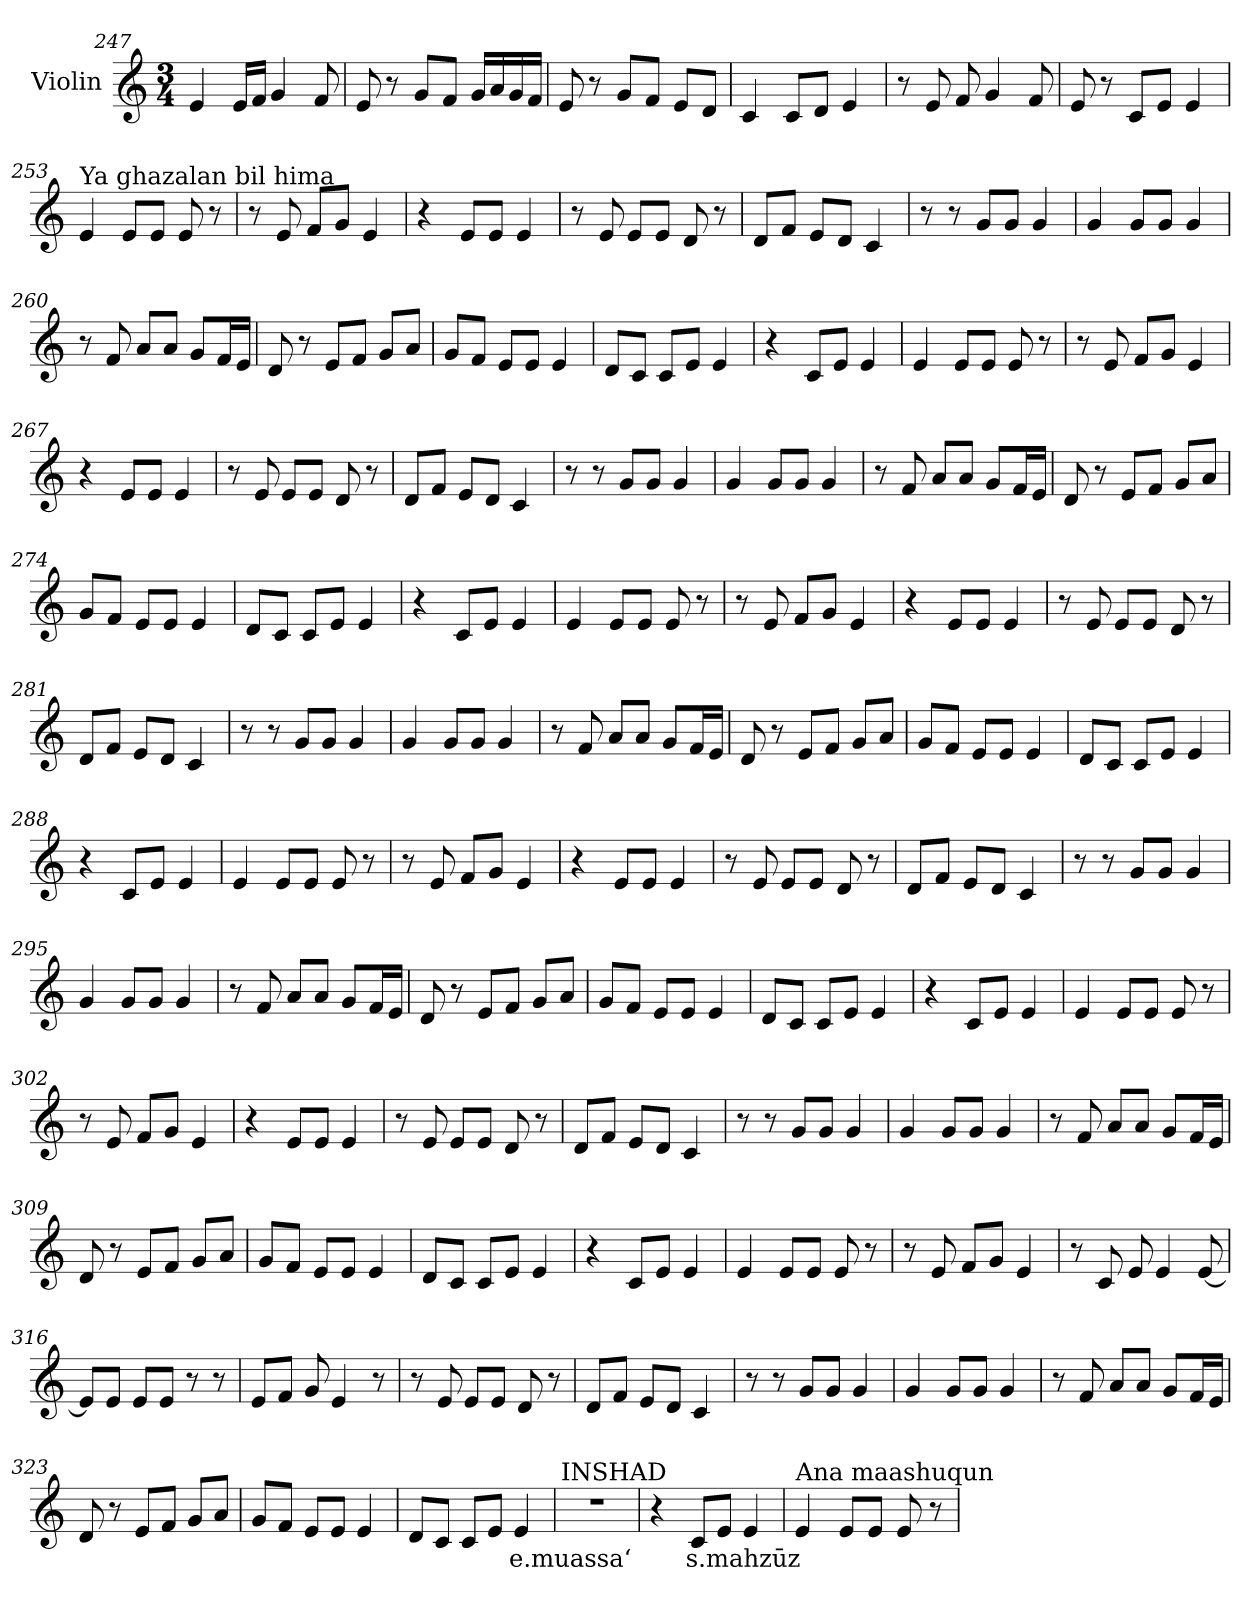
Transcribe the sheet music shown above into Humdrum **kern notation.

**kern	**text
*part1	*part1
*staff1	*staff1
*I"Violin	*
!!LO:LB:g=z
*clefG2	*
*k[]	*
*M3/4	*
=247	=247
4e/	.
16e/LL	.
16f/JJ	.
4g/	.
8f/	.
=248	=248
8e/	.
8r	.
8g/L	.
8f/J	.
16g/LL	.
16a/	.
16g/	.
16f/JJ	.
=249	=249
8e/	.
8r	.
8g/L	.
8f/J	.
8e/L	.
8d/J	.
=250	=250
4c/	.
8c/L	.
8d/J	.
4e/	.
=251	=251
8r	.
8e/	.
8f/	.
4g/	.
8f/	.
=252	=252
8e/	.
8r	.
8c/L	.
8e/J	.
4e/	.
!!LO:LB:g=z
=253	=253
!LO:TX:a:t=Ya ghazalan bil hima	!
4e/	.
8e/L	.
8e/J	.
8e/	.
8r	.
=254	=254
8r	.
8e/	.
8f/L	.
8g/J	.
4e/	.
=255	=255
4r	.
8e/L	.
8e/J	.
4e/	.
=256	=256
8r	.
8e/	.
8e/L	.
8e/J	.
8d/	.
8r	.
=257	=257
8d/L	.
8f/J	.
8e/L	.
8d/J	.
4c/	.
=258	=258
8r	.
8r	.
8g/L	.
8g/J	.
4g/	.
!!LO:LB:g=z
=259	=259
4g/	.
8g/L	.
8g/J	.
4g/	.
=260	=260
8r	.
8f/	.
8a/L	.
8a/J	.
8g/L	.
16f/L	.
16e/JJ	.
=261	=261
8d/	.
8r	.
8e/L	.
8f/J	.
8g/L	.
8a/J	.
=262	=262
8g/L	.
8f/J	.
8e/L	.
8e/J	.
4e/	.
=263	=263
8d/L	.
8c/J	.
8c/L	.
8e/J	.
4e/	.
=264	=264
4r	.
8c/L	.
8e/J	.
4e/	.
!!LO:LB:g=z
=265	=265
4e/	.
8e/L	.
8e/J	.
8e/	.
8r	.
=266	=266
8r	.
8e/	.
8f/L	.
8g/J	.
4e/	.
=267	=267
4r	.
8e/L	.
8e/J	.
4e/	.
=268	=268
8r	.
8e/	.
8e/L	.
8e/J	.
8d/	.
8r	.
=269	=269
8d/L	.
8f/J	.
8e/L	.
8d/J	.
4c/	.
=270	=270
8r	.
8r	.
8g/L	.
8g/J	.
4g/	.
!!LO:LB:g=z
=271	=271
4g/	.
8g/L	.
8g/J	.
4g/	.
=272	=272
8r	.
8f/	.
8a/L	.
8a/J	.
8g/L	.
16f/L	.
16e/JJ	.
=273	=273
8d/	.
8r	.
8e/L	.
8f/J	.
8g/L	.
8a/J	.
=274	=274
8g/L	.
8f/J	.
8e/L	.
8e/J	.
4e/	.
=275	=275
8d/L	.
8c/J	.
8c/L	.
8e/J	.
4e/	.
=276	=276
4r	.
8c/L	.
8e/J	.
4e/	.
!!LO:LB:g=z
=277	=277
4e/	.
8e/L	.
8e/J	.
8e/	.
8r	.
=278	=278
8r	.
8e/	.
8f/L	.
8g/J	.
4e/	.
=279	=279
4r	.
8e/L	.
8e/J	.
4e/	.
=280	=280
8r	.
8e/	.
8e/L	.
8e/J	.
8d/	.
8r	.
=281	=281
8d/L	.
8f/J	.
8e/L	.
8d/J	.
4c/	.
=282	=282
8r	.
8r	.
8g/L	.
8g/J	.
4g/	.
!!LO:PB:g=z
=283	=283
4g/	.
8g/L	.
8g/J	.
4g/	.
=284	=284
8r	.
8f/	.
8a/L	.
8a/J	.
8g/L	.
16f/L	.
16e/JJ	.
=285	=285
8d/	.
8r	.
8e/L	.
8f/J	.
8g/L	.
8a/J	.
=286	=286
8g/L	.
8f/J	.
8e/L	.
8e/J	.
4e/	.
=287	=287
8d/L	.
8c/J	.
8c/L	.
8e/J	.
4e/	.
=288	=288
4r	.
8c/L	.
8e/J	.
4e/	.
!!LO:LB:g=z
=289	=289
4e/	.
8e/L	.
8e/J	.
8e/	.
8r	.
=290	=290
8r	.
8e/	.
8f/L	.
8g/J	.
4e/	.
=291	=291
4r	.
8e/L	.
8e/J	.
4e/	.
=292	=292
8r	.
8e/	.
8e/L	.
8e/J	.
8d/	.
8r	.
=293	=293
8d/L	.
8f/J	.
8e/L	.
8d/J	.
4c/	.
=294	=294
8r	.
8r	.
8g/L	.
8g/J	.
4g/	.
!!LO:LB:g=z
=295	=295
4g/	.
8g/L	.
8g/J	.
4g/	.
=296	=296
8r	.
8f/	.
8a/L	.
8a/J	.
8g/L	.
16f/L	.
16e/JJ	.
=297	=297
8d/	.
8r	.
8e/L	.
8f/J	.
8g/L	.
8a/J	.
=298	=298
8g/L	.
8f/J	.
8e/L	.
8e/J	.
4e/	.
=299	=299
8d/L	.
8c/J	.
8c/L	.
8e/J	.
4e/	.
=300	=300
4r	.
8c/L	.
8e/J	.
4e/	.
!!LO:LB:g=z
=301	=301
4e/	.
8e/L	.
8e/J	.
8e/	.
8r	.
=302	=302
8r	.
8e/	.
8f/L	.
8g/J	.
4e/	.
=303	=303
4r	.
8e/L	.
8e/J	.
4e/	.
=304	=304
8r	.
8e/	.
8e/L	.
8e/J	.
8d/	.
8r	.
=305	=305
8d/L	.
8f/J	.
8e/L	.
8d/J	.
4c/	.
=306	=306
8r	.
8r	.
8g/L	.
8g/J	.
4g/	.
!!LO:LB:g=z
=307	=307
4g/	.
8g/L	.
8g/J	.
4g/	.
=308	=308
8r	.
8f/	.
8a/L	.
8a/J	.
8g/L	.
16f/L	.
16e/JJ	.
=309	=309
8d/	.
8r	.
8e/L	.
8f/J	.
8g/L	.
8a/J	.
=310	=310
8g/L	.
8f/J	.
8e/L	.
8e/J	.
4e/	.
=311	=311
8d/L	.
8c/J	.
8c/L	.
8e/J	.
4e/	.
=312	=312
4r	.
8c/L	.
8e/J	.
4e/	.
!!LO:LB:g=z
=313	=313
4e/	.
8e/L	.
8e/J	.
8e/	.
8r	.
=314	=314
8r	.
8e/	.
8f/L	.
8g/J	.
4e/	.
=315	=315
8r	.
8c/	.
8e/	.
4e/	.
[8e/	.
=316	=316
8e/L]	.
8e/J	.
8e/L	.
8e/J	.
8r	.
8r	.
=317	=317
8e/L	.
8f/J	.
8g/	.
4e/	.
8r	.
=318	=318
8r	.
8e/	.
8e/L	.
8e/J	.
8d/	.
8r	.
!!LO:LB:g=z
=319	=319
8d/L	.
8f/J	.
8e/L	.
8d/J	.
4c/	.
=320	=320
8r	.
8r	.
8g/L	.
8g/J	.
4g/	.
=321	=321
4g/	.
8g/L	.
8g/J	.
4g/	.
=322	=322
8r	.
8f/	.
8a/L	.
8a/J	.
8g/L	.
16f/L	.
16e/JJ	.
=323	=323
8d/	.
8r	.
8e/L	.
8f/J	.
8g/L	.
8a/J	.
=324	=324
8g/L	.
8f/J	.
8e/L	.
8e/J	.
4e/	.
!!LO:LB:g=z
=325	=325
8d/L	.
8c/J	.
8c/L	.
8e/J	.
!	!LO:LY:b
4e/	e.muassa‘
=326	=326
!LO:TX:a:t=INSHAD	!
2.r	.
=327	=327
4r	.
!	!LO:LY:b
8c/L	s.mahzūz
8e/J	.
4e/	.
=328	=328
!LO:TX:a:t=Ana maashuqun	!
4e/	.
8e/L	.
8e/J	.
8e/	.
8r	.
=	=
*-	*-
